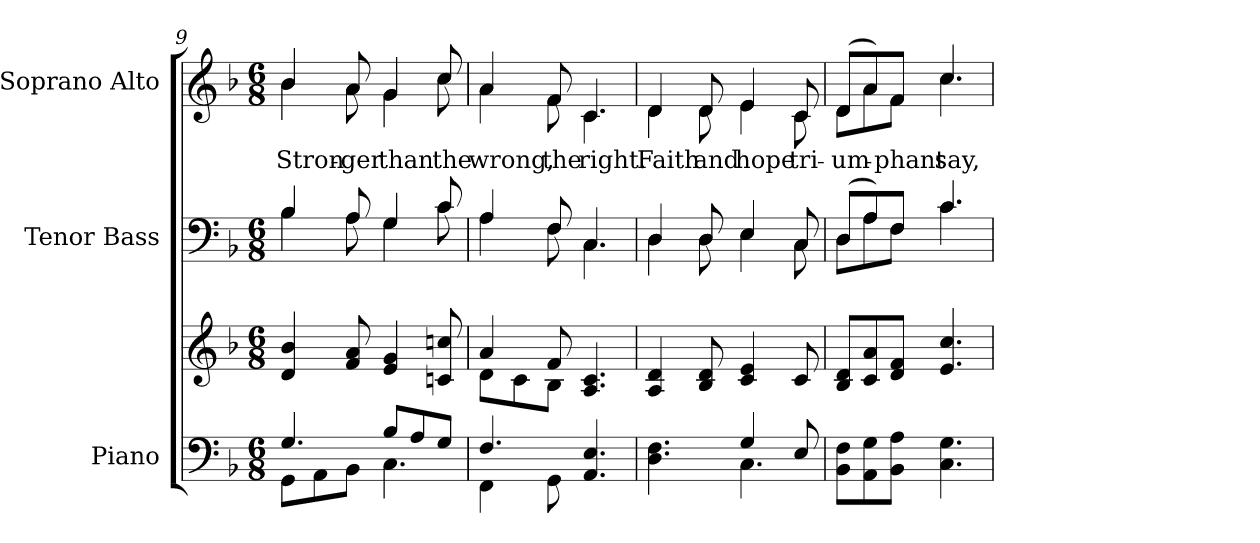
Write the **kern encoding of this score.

**kern	**kern	**kern	**kern	**text
*part3	*part3	*part2	*part1	*part1
*staff4	*staff3	*staff2	*staff1	*staff1
*I"Piano	*	*I"Tenor Bass	*I"Soprano Alto	*
*I'Pno.	*	*I'B.	*I'S.	*
*clefF4	*clefG2	*clefF4	*clefG2	*
*k[b-]	*k[b-]	*k[b-]	*k[b-]	*
*F:	*F:	*F:	*F:	*
*M6/8	*M6/8	*M6/8	*M6/8	*
=9	=9	=9	=9	=9
*^	*	*^	*	*
!	!	!	!	!	!	!LO:LY:b:color=#000000
*	*	*	*	*	*^	*
4.Gi/	8GGi\L	4di/ 4b-i	4B-i/	4B-i\	4b-i/	4b-i\	Stron-
.	8AAi\	.	.	.	.	.	.
!	!	!	!	!	!	!	!LO:LY:b:color=#000000
.	8BB-i\J	8fi/ 8ai	8Ai/	8Ai\	8ai/	8ai\	-ger
!	!	!	!	!	!	!	!LO:LY:b:color=#000000
8B-i/L	4.Ci\	4ei/ 4gi	4Gi/	4Gi\	4gi/	4gi\	than
8Ai/	.	.	.	.	.	.	.
!	!	!	!	!	!	!	!LO:LY:b:color=#000000
8Gi/J	.	8cni/ 8ccni	8ci/	8ci\	8cci/	8cci\	the
=10	=10	=10	=10	=10	=10	=10	=10
*	*	*^	*	*	*	*	*
!	!	!	!	!	!	!	!	!LO:LY:b:color=#000000
4.Fi/	4FFi\	4ai/	8di\L	4Ai/	4Ai\	4ai/	4ai\	wrong,
.	.	.	8ci\	.	.	.	.	.
!	!	!	!	!	!	!	!	!LO:LY:b:color=#000000
.	8GGi\	8fi/	8B-i\J	8Fi/	8Fi\	8fi/	8fi\	the
!	!	!	!	!	!	!	!	!LO:LY:b:color=#000000
4.AAi/ 4.Ei	4.ryy	4.Ai/ 4.ci	4.ryy	4.Ci/	4.Ci\	4.ci/	4.ci\	right.
*	*	*v	*v	*	*	*	*	*
!!LO:LB:g=z	!!
=11	=11	=11	=11	=11	=11	=11	=11
*	*	*^	*	*	*	*	*
!	!	!	!	!	!	!	!	!LO:LY:b:color=#000000
*	*	*v	*v	*	*	*	*	*
4.Di\ 4.Fi	4.ryy	4Ai/ 4di	4Di/	4Di\	4di/	4di\	Faith
!	!	!	!	!	!	!	!LO:LY:b:color=#000000
.	.	8B-i/ 8di	8Di/	8Di\	8di/	8di\	and
!	!	!	!	!	!	!	!LO:LY:b:color=#000000
4Gi/	4.Ci\	4ci/ 4ei	4Ei/	4Ei\	4ei/	4ei\	hope
!	!	!	!	!	!	!	!LO:LY:b:color=#000000
8Ei/	.	8ci/	8Ci/	8Ci\	8ci/	8ci\	tri-
*v	*v	*	*	*	*	*	*
=12	=12	=12	=12	=12	=12	=12
!	!	!	!	!	!	!LO:LY:b:color=#000000
8BB-i\ 8FiL	8B-i/ 8diL	(8Di/L	8Di\L	(8di/L	8di\L	-um-
8AAi\ 8Gi	8ci/ 8ai	8Ai/)	8Ai\	8ai/)	8ai\	.
!	!	!	!	!	!	!LO:LY:b:color=#000000
8BB-i\ 8AiJ	8di/ 8fiJ	8Fi/J	8Fi\J	8fi/J	8fi\J	-phant
!	!	!	!	!	!	!LO:LY:b:color=#000000
4.Ci\ 4.Gi	4.ei/ 4.cci	4.ci/	4.ci\	4.cci/	4.cci\	say,
*	*	*v	*v	*	*	*
*	*	*	*v	*v	*
=	=	=	=	=
*-	*-	*-	*-	*-
